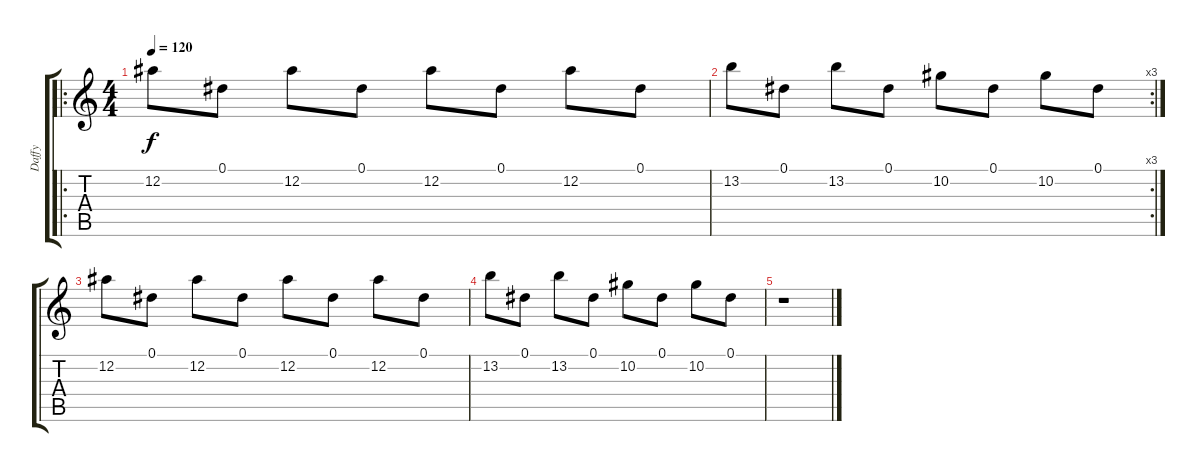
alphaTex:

\track ("Daffy" "Daffy") {instrument distortionguitar}
\staff {score tabs}
\tuning (Eb4 Bb3 Gb3 Db3 Ab2 Db2) {hide}
\ro
\ts (4 4)
\tempo 120
\clef g2
\ks c
12.2.8{dy f} 0.1.8 12.2.8 0.1.8 12.2.8 0.1.8 12.2.8 0.1.8 |
\rc 3
13.2.8 0.1.8 13.2.8 0.1.8 10.2.8 0.1.8 10.2.8 0.1.8 |
12.2.8{volume 0} 0.1.8 12.2.8 0.1.8 12.2.8 0.1.8 12.2.8 0.1.8 |
13.2.8 0.1.8 13.2.8 0.1.8 10.2.8 0.1.8 10.2.8 0.1.8 |
r.1
